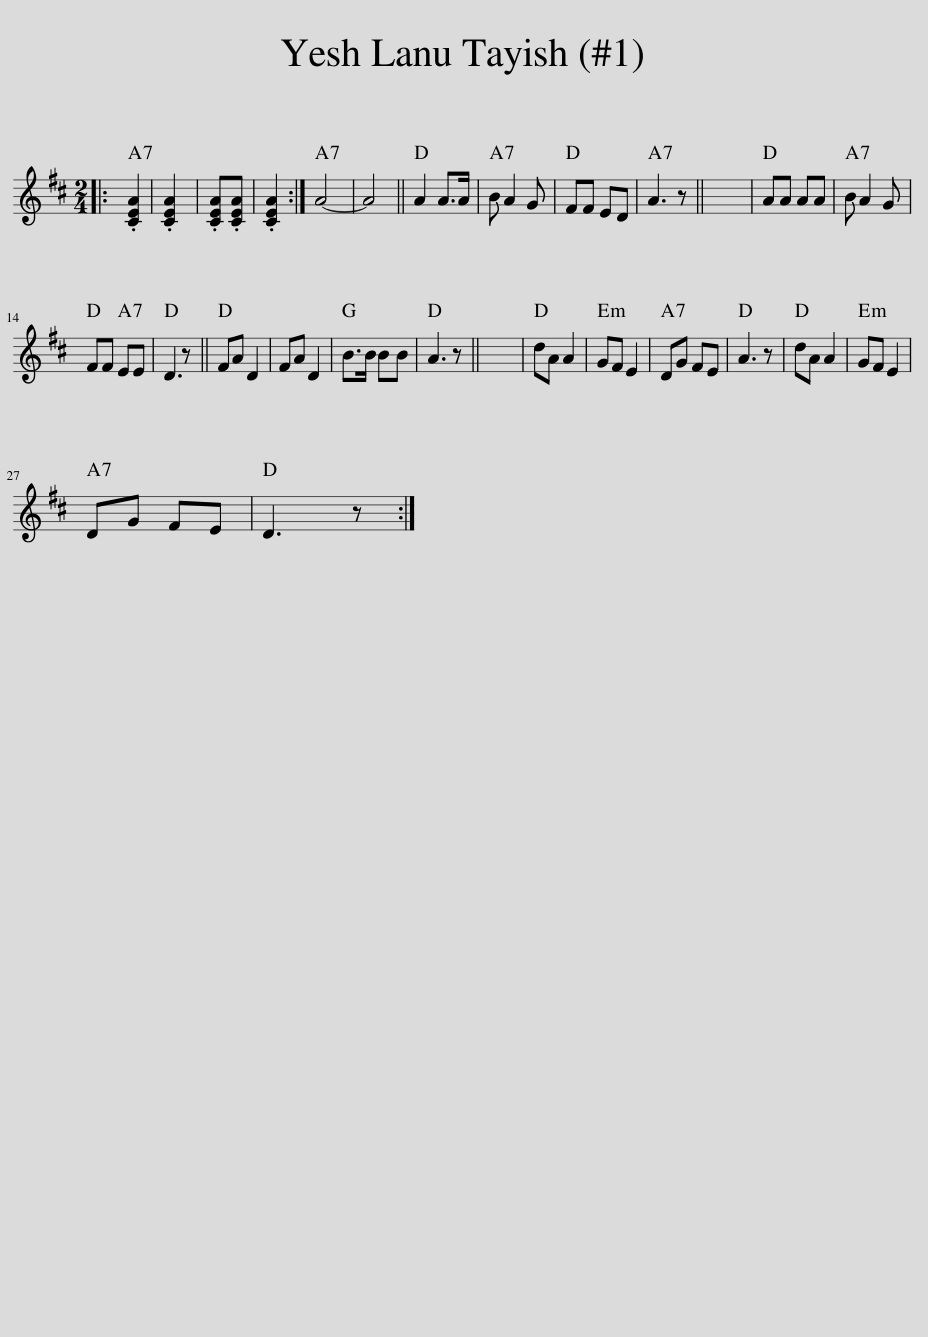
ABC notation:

X:1
L:1/8
M:2/4
I:linebreak $
K:D
V:1 treble
V:1
|: .[CEA]2 | .[CEA]2 | .[CEA].[CEA] | .[CEA]2 :| A4- | %5
 A4 || A2 A>A | B A2 G | FF ED | A3 z || %10
 x4 | AA AA | B A2 G |$ FF EE | D3 z || %15
 FA D2 | FA D2 | B>B BB | A3 z || x4 | %20
 dA A2 | GF E2 | DG FE | A3 z | dA A2 | %25
 GF E2 |$ DG FE | D3 z :| %28
